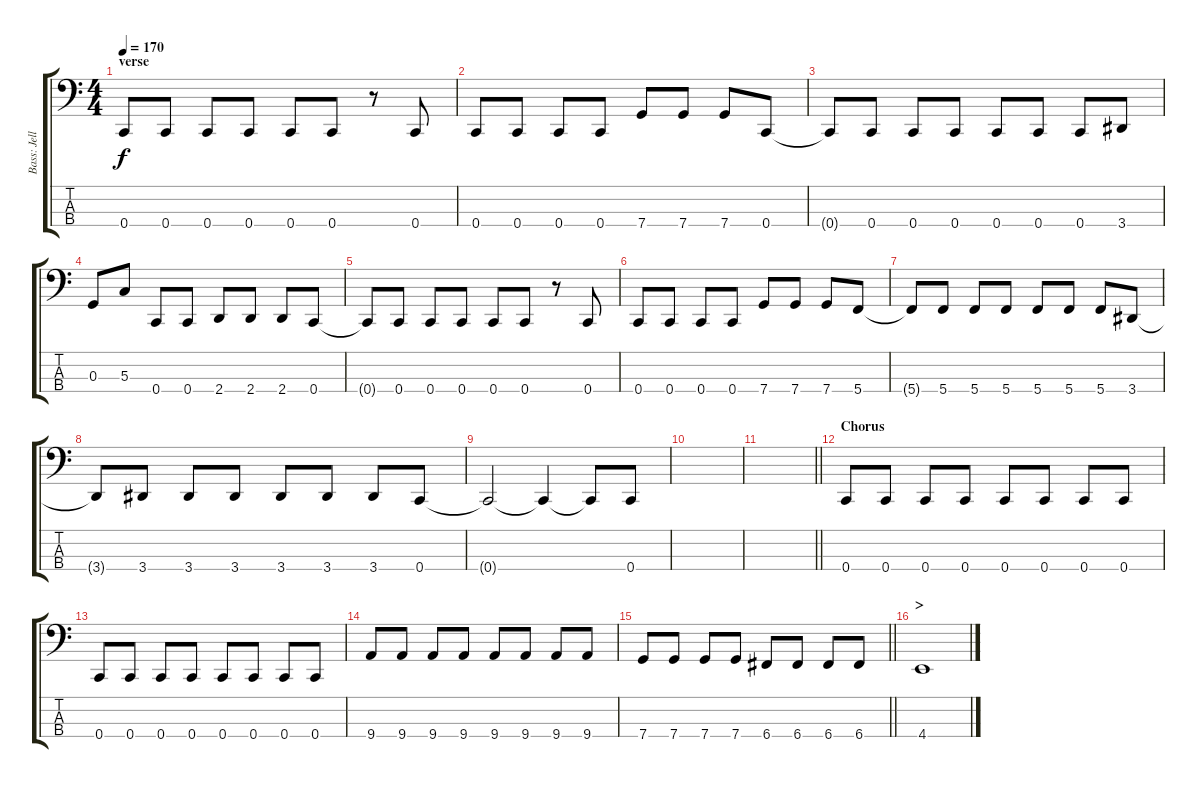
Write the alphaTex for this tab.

\track ("Bass: Jelle" "Bass: Jell") {instrument electricbasspick}
\staff {score tabs}
\tuning (F2 C2 G1 C1) {hide}
\ts (4 4)
\section ("" "verse")
\tempo 170
\clef f4
\ks c
0.4{t}.8{dy f} 0.4.8 0.4.8 0.4.8 0.4.8 0.4.8 r.8 0.4.8 |
0.4.8 0.4.8 0.4.8 0.4.8 7.4.8 7.4.8 7.4.8 0.4.8 |
0.4{t}.8 0.4.8 0.4.8 0.4.8 0.4.8 0.4.8 0.4.8 3.4.8 |
0.3.8 5.3.8 0.4.8 0.4.8 2.4.8 2.4.8 2.4.8 0.4.8 |
0.4{t}.8 0.4.8 0.4.8 0.4.8 0.4.8 0.4.8 r.8 0.4.8 |
0.4.8 0.4.8 0.4.8 0.4.8 7.4.8 7.4.8 7.4.8 5.4.8 |
5.4{t}.8 5.4.8 5.4.8 5.4.8 5.4.8 5.4.8 5.4.8 3.4.8 |
3.4{t}.8 3.4.8 3.4.8 3.4.8 3.4.8 3.4.8 3.4.8 0.4.8 |
0.4{t}.2 0.4{t}.4 0.4{t}.8 0.4.8 |
|
\barLineRight lightlight
|
\section ("" "Chorus")
0.4.8 0.4.8 0.4.8 0.4.8 0.4.8 0.4.8 0.4.8 0.4.8 |
0.4.8 0.4.8 0.4.8 0.4.8 0.4.8 0.4.8 0.4.8 0.4.8 |
9.4.8 9.4.8 9.4.8 9.4.8 9.4.8 9.4.8 9.4.8 9.4.8 |
\barLineRight lightlight
7.4.8 7.4.8 7.4.8 7.4.8 6.4.8 6.4.8 6.4.8 6.4.8 |
\section ("" ">")
4.4.1
